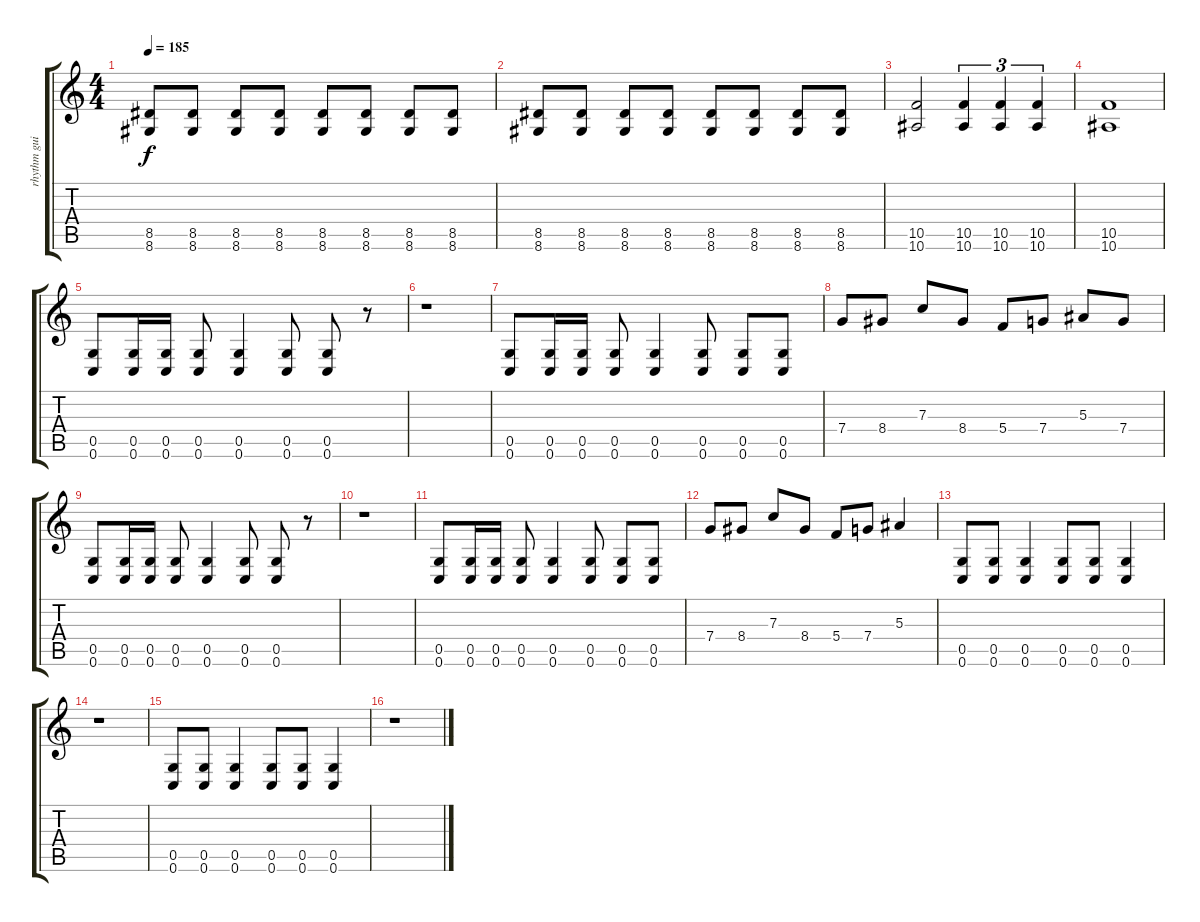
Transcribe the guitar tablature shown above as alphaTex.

\track ("rhythm guitar" "rhythm gui") {instrument distortionguitar}
\staff {score tabs}
\tuning (D4 A3 F3 C3 G2 C2) {hide}
\ts (4 4)
\tempo 185
\clef g2
\ks c
(8.5 8.6).8{dy f} (8.5 8.6).8 (8.5 8.6).8 (8.5 8.6).8 (8.5 8.6).8 (8.5 8.6).8 (8.5 8.6).8 (8.5 8.6).8 |
(8.5 8.6).8 (8.5 8.6).8 (8.5 8.6).8 (8.5 8.6).8 (8.5 8.6).8 (8.5 8.6).8 (8.5 8.6).8 (8.5 8.6).8 |
(10.5 10.6).2 (10.5 10.6).4{tu (3 2)} (10.5 10.6).4{tu (3 2)} (10.5 10.6).4{tu (3 2)} |
(10.5 10.6).1 |
(0.5 0.6).8 (0.5 0.6).16 (0.5 0.6).16 (0.5 0.6).8 (0.5 0.6).4 (0.5 0.6).8 (0.5 0.6).8 r.8 |
r.1 |
(0.5 0.6).8 (0.5 0.6).16 (0.5 0.6).16 (0.5 0.6).8 (0.5 0.6).4 (0.5 0.6).8 (0.5 0.6).8 (0.5 0.6).8 |
7.4.8 8.4.8 7.3.8 8.4.8 5.4.8 7.4.8 5.3.8 7.4.8 |
(0.5 0.6).8 (0.5 0.6).16 (0.5 0.6).16 (0.5 0.6).8 (0.5 0.6).4 (0.5 0.6).8 (0.5 0.6).8 r.8 |
r.1 |
(0.5 0.6).8 (0.5 0.6).16 (0.5 0.6).16 (0.5 0.6).8 (0.5 0.6).4 (0.5 0.6).8 (0.5 0.6).8 (0.5 0.6).8 |
7.4.8 8.4.8 7.3.8 8.4.8 5.4.8 7.4.8 5.3.4 |
(0.5 0.6).8 (0.5 0.6).8 (0.5 0.6).4 (0.5 0.6).8 (0.5 0.6).8 (0.5 0.6).4 |
r.1 |
(0.5 0.6).8 (0.5 0.6).8 (0.5 0.6).4 (0.5 0.6).8 (0.5 0.6).8 (0.5 0.6).4 |
r.1
